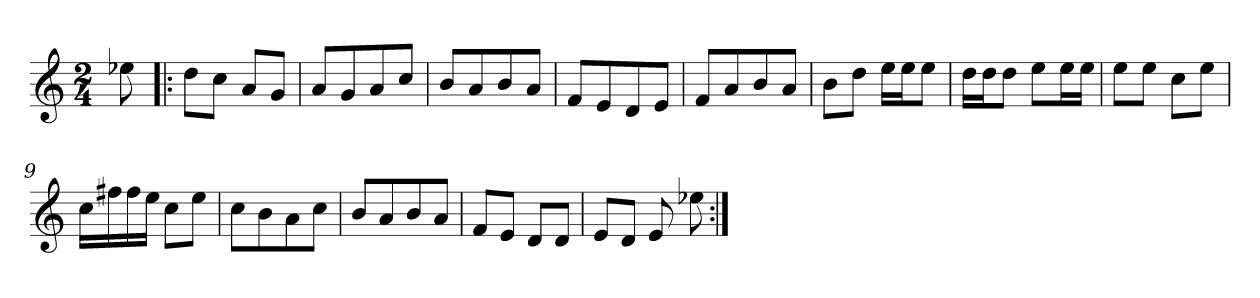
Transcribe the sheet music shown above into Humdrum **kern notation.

**kern
*part1
*staff1
*clefG2
*k[]
*C:
*M2/4
=
8ee-X
=1!|:
8ddL
8ccJ
8aL
8gJ
=2
8aL
8g
8a
8ccJ
=3
8bL
8a
8b
8aJ
=4
8fL
8e
8d
8eJ
=5
8fL
8a
8b
8aJ
=6
8bL
8ddJ
16eeLL
16eeJ
8eeJ
=7
16ddLL
16ddJ
8ddJ
8eeL
16eeL
16eeJJ
=8
8eeL
8eeJ
8ccL
8eeJ
=9
16ccLL
16ff#X
16ff#
16eeJJ
8ccL
8eeJ
=10
8ccL
8b
8a
8ccJ
=11
8bL
8a
8b
8aJ
=12
8fL
8eJ
8dL
8dJ
=13
8eL
8dJ
8e
8ee-X
=:|!
*-
